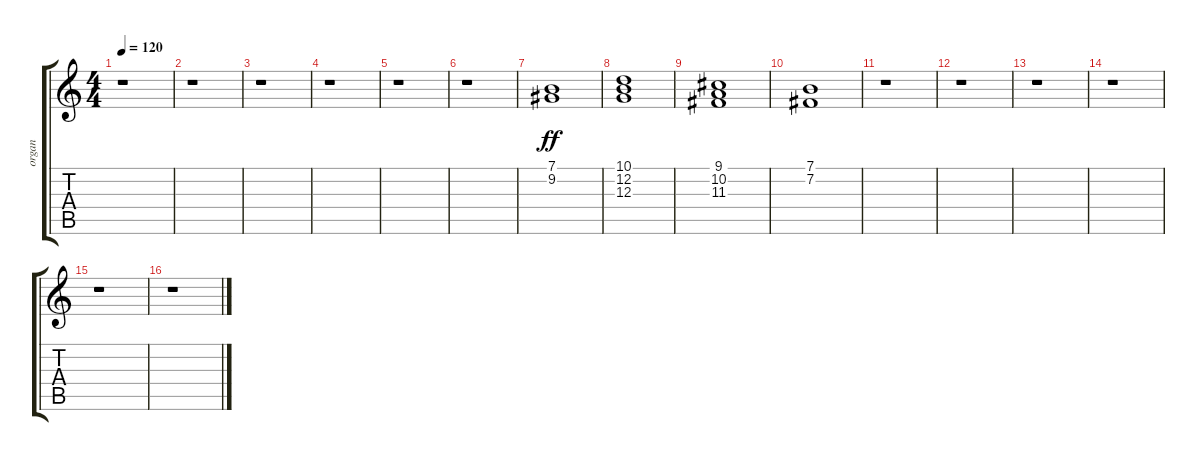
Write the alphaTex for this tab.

\track ("organ" "organ") {instrument percussiveorgan}
\staff {score tabs}
\tuning (E4 B3 G3 D3 A2 E2) {hide}
\ts (4 4)
\tempo 120
\clef g2
\ks c
r.1{dy f} |
r.1 |
r.1 |
r.1 |
r.1 |
r.1 |
(7.1 9.2).1{dy ff} |
(10.1 12.2 12.3).1 |
(9.1 10.2 11.3).1 |
(7.1 7.2).1 |
r.1 |
r.1 |
r.1 |
r.1 |
r.1 |
r.1
